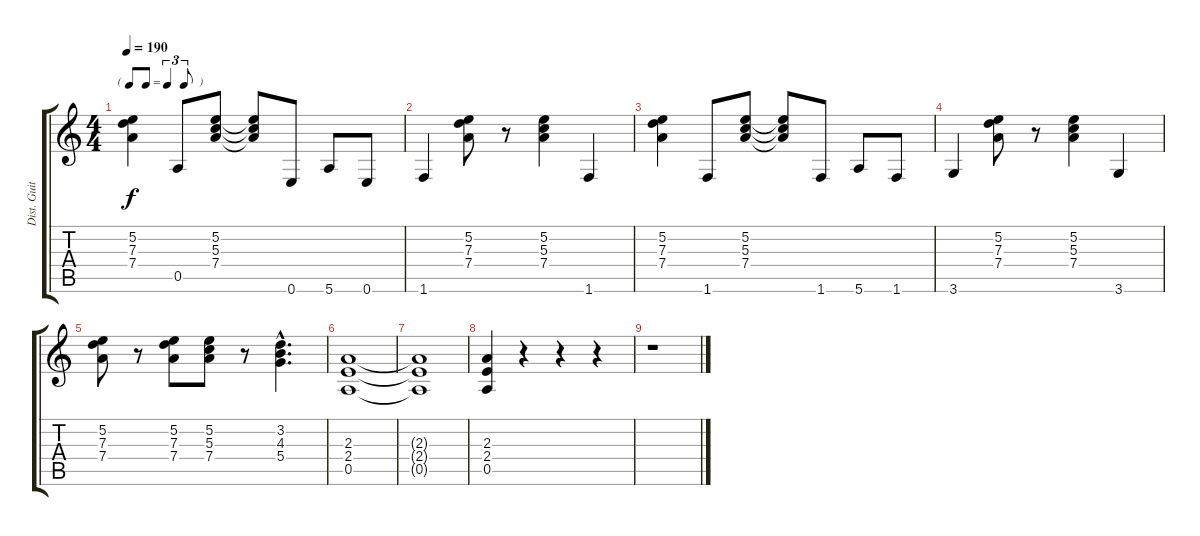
\track ("Dist. Guitar 2" "Dist. Guit") {instrument overdrivenguitar}
\staff {score tabs}
\tuning (E4 B3 G3 D3 A2 E2) {hide}
\ts (4 4)
\tf triplet8th
\tempo 190
\clef g2
\ks c
(5.2 7.3 7.4).4{dy f} 0.5.8 (5.2 5.3 7.4).8 (5.2{t} 5.3{t} 7.4{t}).8 0.6.8 5.6.8 0.6.8 |
1.6.4 (5.2 7.3 7.4).8 r.8 (5.2 5.3 7.4).4 1.6.4 |
(5.2 7.3 7.4).4 1.6.8 (5.2 5.3 7.4).8 (5.2{t} 5.3{t} 7.4{t}).8 1.6.8 5.6.8 1.6.8 |
3.6.4 (5.2 7.3 7.4).8 r.8 (5.2 5.3 7.4).4 3.6.4 |
(5.2 7.3 7.4).8 r.8 (5.2 7.3 7.4).8 (5.2 5.3 7.4).8 r.8 (3.2{hac} 4.3{hac} 5.4{hac}).4{d} |
(2.3 2.4 0.5).1 |
(2.3{t} 2.4{t} 0.5{t}).1 |
(2.3 2.4 0.5).4 r.4 r.4 r.4 |
r.1
